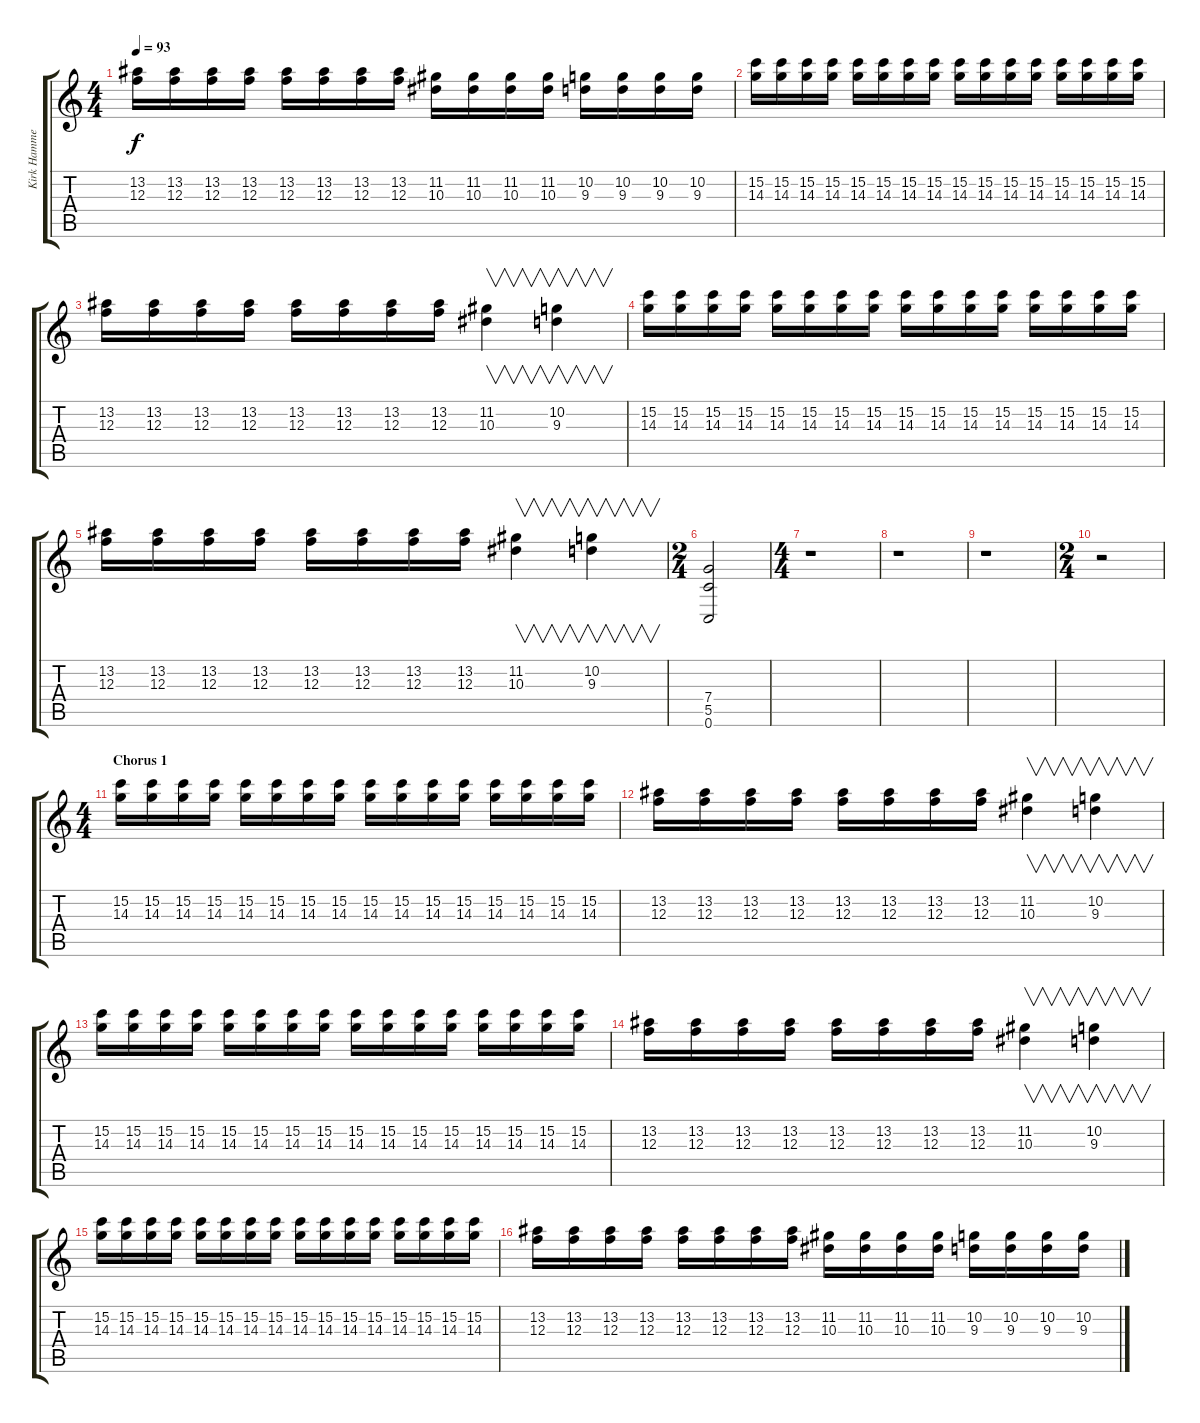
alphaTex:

\track ("Kirk Hammett" "Kirk Hamme") {instrument distortionguitar}
\staff {score tabs}
\tuning (D4 A3 F3 C3 G2 C2) {hide}
\ts (4 4)
\tempo 93
\clef g2
\ks c
(13.2 12.3).16{dy f} (13.2 12.3).16 (13.2 12.3).16 (13.2 12.3).16 (13.2 12.3).16 (13.2 12.3).16 (13.2 12.3).16 (13.2 12.3).16 (11.2 10.3).16 (11.2 10.3).16 (11.2 10.3).16 (11.2 10.3).16 (10.2 9.3).16 (10.2 9.3).16 (10.2 9.3).16 (10.2 9.3).16 |
(15.2 14.3).16 (15.2 14.3).16 (15.2 14.3).16 (15.2 14.3).16 (15.2 14.3).16 (15.2 14.3).16 (15.2 14.3).16 (15.2 14.3).16 (15.2 14.3).16 (15.2 14.3).16 (15.2 14.3).16 (15.2 14.3).16 (15.2 14.3).16 (15.2 14.3).16 (15.2 14.3).16 (15.2 14.3).16 |
(13.2 12.3).16 (13.2 12.3).16 (13.2 12.3).16 (13.2 12.3).16 (13.2 12.3).16 (13.2 12.3).16 (13.2 12.3).16 (13.2 12.3).16 (11.2 10.3).4{v} (10.2 9.3).4{v} |
(15.2 14.3).16 (15.2 14.3).16 (15.2 14.3).16 (15.2 14.3).16 (15.2 14.3).16 (15.2 14.3).16 (15.2 14.3).16 (15.2 14.3).16 (15.2 14.3).16 (15.2 14.3).16 (15.2 14.3).16 (15.2 14.3).16 (15.2 14.3).16 (15.2 14.3).16 (15.2 14.3).16 (15.2 14.3).16 |
(13.2 12.3).16 (13.2 12.3).16 (13.2 12.3).16 (13.2 12.3).16 (13.2 12.3).16 (13.2 12.3).16 (13.2 12.3).16 (13.2 12.3).16 (11.2 10.3).4{v} (10.2 9.3).4{v} |
\ts (2 4)
(7.4 5.5 0.6).2 |
\ts (4 4)
r.1 |
r.1 |
r.1 |
\ts (2 4)
r.2 |
\ts (4 4)
\section ("" "Chorus 1")
(15.2 14.3).16 (15.2 14.3).16 (15.2 14.3).16 (15.2 14.3).16 (15.2 14.3).16 (15.2 14.3).16 (15.2 14.3).16 (15.2 14.3).16 (15.2 14.3).16 (15.2 14.3).16 (15.2 14.3).16 (15.2 14.3).16 (15.2 14.3).16 (15.2 14.3).16 (15.2 14.3).16 (15.2 14.3).16 |
(13.2 12.3).16 (13.2 12.3).16 (13.2 12.3).16 (13.2 12.3).16 (13.2 12.3).16 (13.2 12.3).16 (13.2 12.3).16 (13.2 12.3).16 (11.2 10.3).4{v} (10.2 9.3).4{v} |
(15.2 14.3).16 (15.2 14.3).16 (15.2 14.3).16 (15.2 14.3).16 (15.2 14.3).16 (15.2 14.3).16 (15.2 14.3).16 (15.2 14.3).16 (15.2 14.3).16 (15.2 14.3).16 (15.2 14.3).16 (15.2 14.3).16 (15.2 14.3).16 (15.2 14.3).16 (15.2 14.3).16 (15.2 14.3).16 |
(13.2 12.3).16 (13.2 12.3).16 (13.2 12.3).16 (13.2 12.3).16 (13.2 12.3).16 (13.2 12.3).16 (13.2 12.3).16 (13.2 12.3).16 (11.2 10.3).4{v} (10.2 9.3).4{v} |
(15.2 14.3).16 (15.2 14.3).16 (15.2 14.3).16 (15.2 14.3).16 (15.2 14.3).16 (15.2 14.3).16 (15.2 14.3).16 (15.2 14.3).16 (15.2 14.3).16 (15.2 14.3).16 (15.2 14.3).16 (15.2 14.3).16 (15.2 14.3).16 (15.2 14.3).16 (15.2 14.3).16 (15.2 14.3).16 |
(13.2 12.3).16 (13.2 12.3).16 (13.2 12.3).16 (13.2 12.3).16 (13.2 12.3).16 (13.2 12.3).16 (13.2 12.3).16 (13.2 12.3).16 (11.2 10.3).16 (11.2 10.3).16 (11.2 10.3).16 (11.2 10.3).16 (10.2 9.3).16 (10.2 9.3).16 (10.2 9.3).16 (10.2 9.3).16
